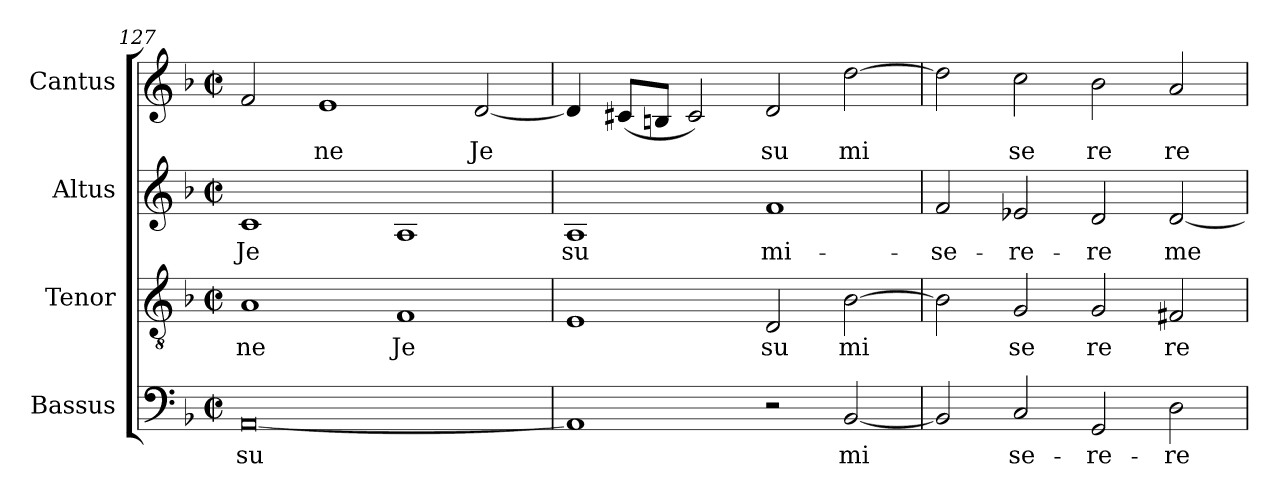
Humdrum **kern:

**kern	**text	**kern	**text	**kern	**text	**kern	**text
*part4	*part4	*part3	*part3	*part2	*part2	*part1	*part1
*staff4	*staff4	*staff3	*staff3	*staff2	*staff2	*staff1	*staff1
*I"Bassus	*	*I"Tenor	*	*I"Altus	*	*I"Cantus	*
*I'Bassus	*	*I'Tenor	*	*I'Altus	*	*I'Cantus	*
*clefF4	*	*clefGv2	*	*clefG2	*	*clefG2	*
*k[b-]	*	*k[b-]	*	*k[b-]	*	*k[b-]	*
*F:	*	*F:	*	*F:	*	*F:	*
*M2/2	*	*M2/2	*	*M2/2	*	*M2/2	*
*met(c|)	*	*met(c|)	*	*met(c|)	*	*met(c|)	*
=127	=127	=127	=127	=127	=127	=127	=127
!	!LO:LY:b:cj	!	!LO:LY:b:cj	!	!LO:LY:b:cj	!	!LO:LY:b:cj
[<0AA	-su	1A	ne	1c	Je-	2f/	.
!	!	!	!	!	!	!	!LO:LY:b:cj
.	.	.	.	.	.	1e	ne
!	!	!	!LO:LY:b:cj	!	!LO:LY:b:cj	!	!
.	.	1F	Je	1A	--	.	.
!	!	!	!	!	!	!	!LO:LY:b:cj
.	.	.	.	.	.	[<2d/	Je
=128	=128	=128	=128	=128	=128	=128	=128
!	!LO:LY:b:cj	!	!LO:LY:b:cj	!	!LO:LY:b:cj	!	!LO:LY:b:cj
1AA]	.	1E	.	1A	-su	4d/]	.
!	!	!	!	!	!	!	!LO:LY:b:cj
.	.	.	.	.	.	(<8c#/L	.
!	!	!	!	!	!	!	!LO:LY:b:cj
.	.	.	.	.	.	8B/J	.
!	!	!	!	!	!	!	!LO:LY:b:cj
.	.	.	.	.	.	2c#/)	.
!	!	!	!LO:LY:b:cj	!	!LO:LY:b:cj	!	!LO:LY:b:cj
2r	.	2D/	su	1f	mi-	2d/	su
!	!LO:LY:b:cj	!	!LO:LY:b:cj	!	!	!	!LO:LY:b:cj
[<2BB-/	mi-	[>2B-\	mi	.	.	[>2dd\	mi
=129	=129	=129	=129	=129	=129	=129	=129
!	!LO:LY:b:cj	!	!LO:LY:b:cj	!	!LO:LY:b:cj	!	!LO:LY:b:cj
2BB-/]	--	2B-\]	.	2f/	-se-	2dd\]	.
!	!LO:LY:b:cj	!	!LO:LY:b:cj	!	!LO:LY:b:cj	!	!LO:LY:b:cj
2C/	-se-	2G/	se	2e-X/	-re-	2cc\	se
!	!LO:LY:b:cj	!	!LO:LY:b:cj	!	!LO:LY:b:cj	!	!LO:LY:b:cj
2GG/	-re-	2G/	re	2d/	-re	2b-\	re
!	!LO:LY:b:cj	!	!LO:LY:b:cj	!	!LO:LY:b:cj	!	!LO:LY:b:cj
2D\	-re	2F#X/	re	[<2d/	me-	2a/	re
=	=	=	=	=	=	=	=
*-	*-	*-	*-	*-	*-	*-	*-
